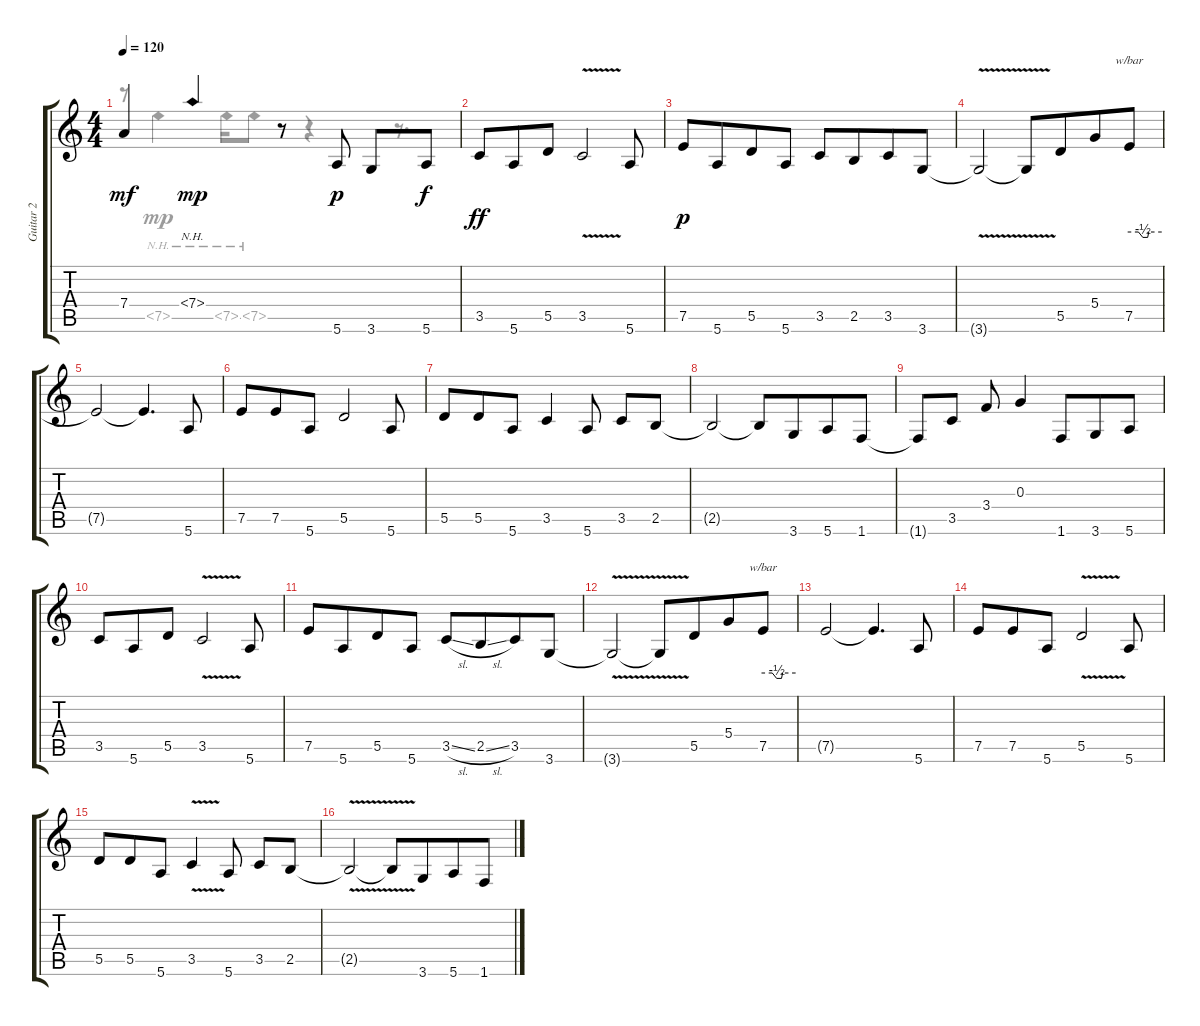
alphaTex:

\track ("Guitar 2" "Guitar 2") {instrument electricguitarclean}
\staff {score tabs}
\tuning (E4 B3 G3 D3 A2 E2) {hide}
\voice
\ts (4 4)
\tempo 120
\clef g2
\ks c
7.4.4{dy mf beam merge} 7.4{nh}.4{dy mp} r.8 5.6.8{dy p volume 7 instrument overdrivenguitar} 3.6.8 5.6.8{dy f} |
3.5.8{dy ff} 5.6.8{beam merge} 5.5.8 3.5{v}.2 5.6.8 |
7.5.8{dy p} 5.6.8{beam merge} 5.5.8 5.6.8 3.5.8 2.5.8{beam merge} 3.5.8 3.6.8 |
3.6{v t}.2 3.6{t}.8 5.5.8{beam merge} 5.4.8 7.5.8{tbe (custom default 0 0 17 0 25 -2 34 -2 36 0 60 0)} |
7.5{t}.2 7.5{t}.4{d} 5.6.8 |
7.5.8 7.5.8{beam merge} 5.6.8 5.5.2 5.6.8 |
5.5.8 5.5.8{beam merge} 5.6.8 3.5.4 5.6.8 3.5.8 2.5.8 |
2.5{t}.2 2.5{t}.8 3.6.8{beam merge} 5.6.8 1.6.8 |
1.6{t}.8 3.5.8 3.4.8 0.3.4 1.6.8{beam merge} 3.6.8 5.6.8 |
3.5.8 5.6.8{beam merge} 5.5.8 3.5{v}.2 5.6.8 |
7.5.8 5.6.8{beam merge} 5.5.8 5.6.8 3.5{sl}.8 2.5{sl}.8{beam merge} 3.5.8 3.6.8 |
3.6{v t}.2 3.6{t}.8 5.5.8{beam merge} 5.4.8 7.5.8{tbe (custom default 0 0 17 0 25 -2 34 -2 36 0 60 0)} |
7.5{t}.2 7.5{t}.4{d} 5.6.8 |
7.5.8 7.5.8{beam merge} 5.6.8 5.5{v}.2 5.6.8 |
5.5.8 5.5.8{beam merge} 5.6.8 3.5{v}.4 5.6.8 3.5.8 2.5.8 |
2.5{v t}.2 2.5{t}.8 3.6.8{beam merge} 5.6.8 1.6.8
\voice
\clef g2
\ottava regular
\simile none
\ks c
r.8{dy mp} 7.5{nh}.4 7.5{nh}.16 7.5{nh}.8 r.4 r.8{d} |
|
|
|
|
|
|
|
|
|
|
|
|
|
|
